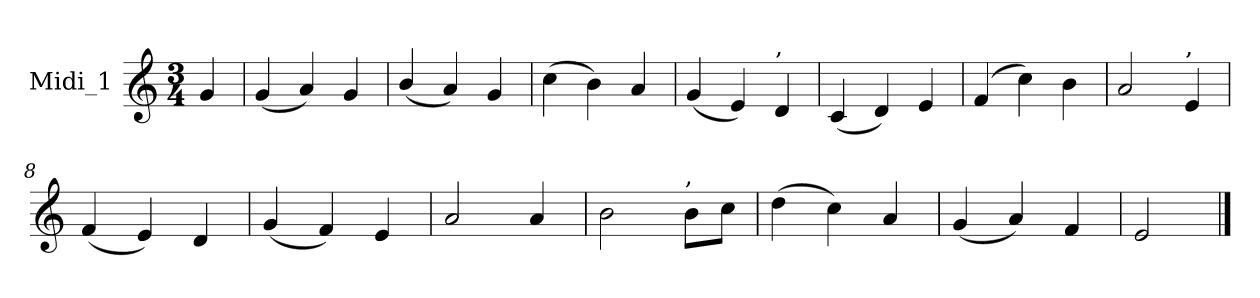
**kern
*part1
*staff1
*I"Midi_1
*clefG2
*k[]
*C:
*M3/4
=
4g
=1
(<4g
4a)
4g
=2
(<4b/
4a)
4g
=3
(>4cc
4b)
4a
=4
(<4g
4e)
!LO:TX:a:t=,
4d
!!LO:LB:g=z
=5
(<4c
4d)
4e
=6
(<4f
4cc)
4b
=7
2a
!LO:TX:a:t=,
4e
=8
(<4f
4e)
4d
=9
(<4g
4f)
4e
!!LO:LB:g=z
=10
2a
4a
=11
2b
!LO:TX:a:t=,
8bL
8ccJ
=12
(>4dd
4cc)
4a
=13
(<4g
4a)
4f
=14
2e
==
*-
